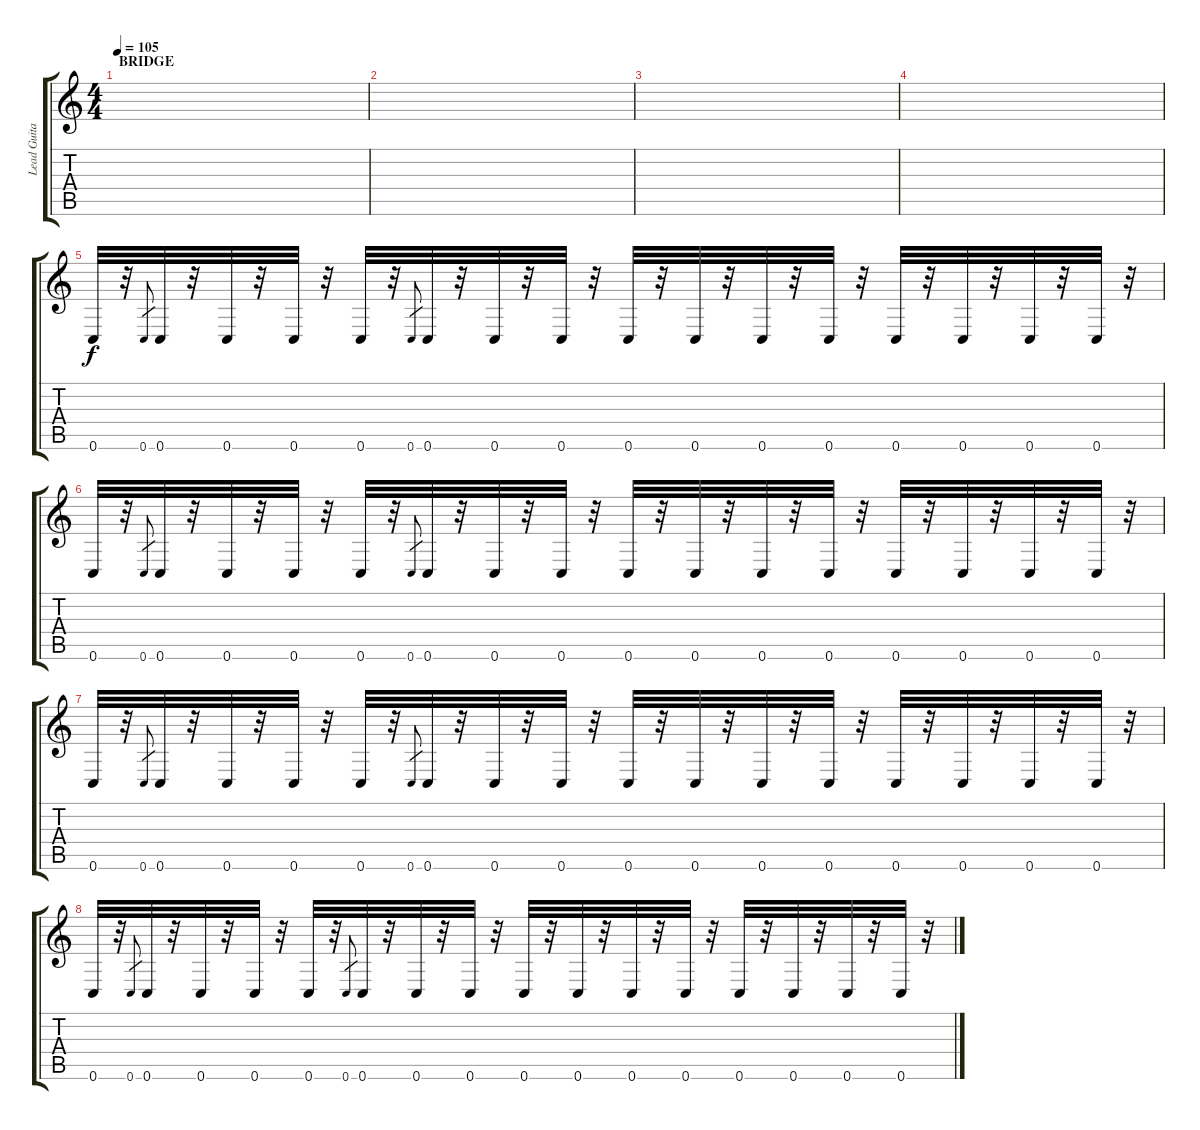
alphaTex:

\track ("Lead Guitar" "Lead Guita") {instrument distortionguitar}
\staff {score tabs}
\tuning (D4 A3 F3 C3 G2 C2) {hide}
\ts (4 4)
\section ("" "BRIDGE")
\tempo 105
\clef g2
\ks c
|
|
|
|
0.6.32 r.32 0.6.8{gr} 0.6.32 r.32 0.6.32 r.32 0.6.32 r.32 0.6.32 r.32 0.6.8{gr} 0.6.32 r.32 0.6.32 r.32 0.6.32 r.32 0.6.32 r.32 0.6.32 r.32 0.6.32 r.32 0.6.32 r.32 0.6.32 r.32 0.6.32 r.32 0.6.32 r.32 0.6.32 r.32 |
0.6.32 r.32 0.6.8{gr} 0.6.32 r.32 0.6.32 r.32 0.6.32 r.32 0.6.32 r.32 0.6.8{gr} 0.6.32 r.32 0.6.32 r.32 0.6.32 r.32 0.6.32 r.32 0.6.32 r.32 0.6.32 r.32 0.6.32 r.32 0.6.32 r.32 0.6.32 r.32 0.6.32 r.32 0.6.32 r.32 |
0.6.32 r.32 0.6.8{gr} 0.6.32 r.32 0.6.32 r.32 0.6.32 r.32 0.6.32 r.32 0.6.8{gr} 0.6.32 r.32 0.6.32 r.32 0.6.32 r.32 0.6.32 r.32 0.6.32 r.32 0.6.32 r.32 0.6.32 r.32 0.6.32 r.32 0.6.32 r.32 0.6.32 r.32 0.6.32 r.32 |
0.6.32 r.32 0.6.8{gr} 0.6.32 r.32 0.6.32 r.32 0.6.32 r.32 0.6.32 r.32 0.6.8{gr} 0.6.32 r.32 0.6.32 r.32 0.6.32 r.32 0.6.32 r.32 0.6.32 r.32 0.6.32 r.32 0.6.32 r.32 0.6.32 r.32 0.6.32 r.32 0.6.32 r.32 0.6.32 r.32
